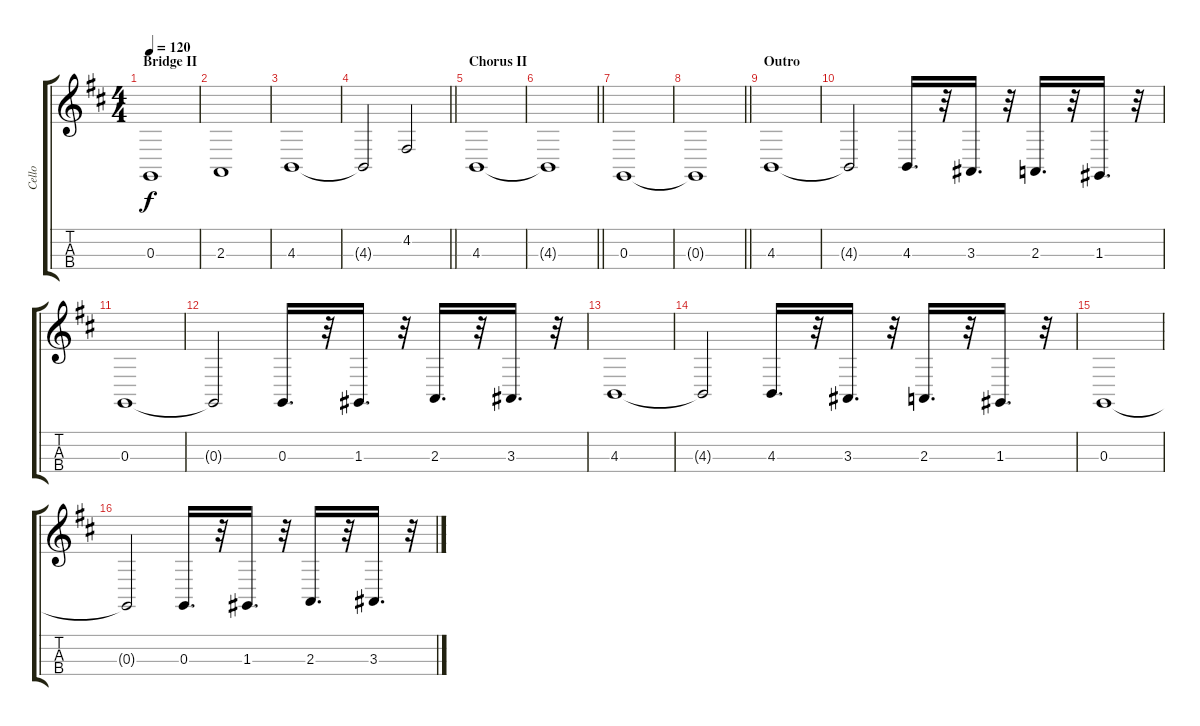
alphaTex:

\track ("Cello" "Cello") {instrument cello}
\staff {score tabs}
\tuning (A3 D3 G2 C2) {hide}
\ts (4 4)
\section ("" "Bridge II")
\tempo 120
\clef g2
\ks bminor
0.3.1{dy f} |
2.3.1 |
4.3.1 |
\barLineRight lightlight
4.3{t}.2 4.2.2 |
\section ("" "Chorus II")
4.3.1 |
\barLineRight lightlight
4.3{t}.1 |
0.3.1 |
\barLineRight lightlight
0.3{t}.1 |
\section ("" "Outro")
4.3.1 |
4.3{t}.2 4.3.16{d} r.32 3.3.16{d} r.32 2.3.16{d} r.32 1.3.16{d} r.32 |
0.3.1 |
0.3{t}.2 0.3.16{d} r.32 1.3.16{d} r.32 2.3.16{d} r.32 3.3.16{d} r.32 |
4.3.1 |
4.3{t}.2 4.3.16{d} r.32 3.3.16{d} r.32 2.3.16{d} r.32 1.3.16{d} r.32 |
0.3.1 |
0.3{t}.2 0.3.16{d} r.32 1.3.16{d} r.32 2.3.16{d} r.32 3.3.16{d} r.32
